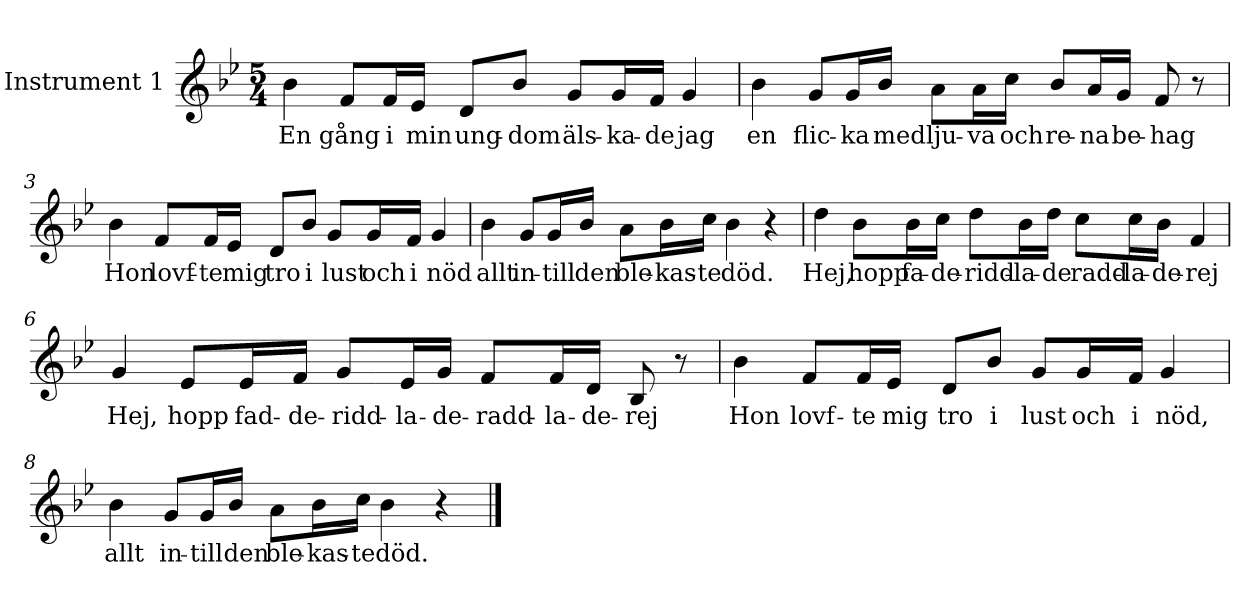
**kern	**text
*part1	*part1
*staff1	*staff1
*I"Instrument 1	*
*clefG2	*
*k[b-e-]	*
*B-:	*
*M5/4	*
=1	=1
!	!LO:LY:b
4b-\	En
!	!LO:LY:b
8f/L	gång
!	!LO:LY:b
16f/L	i
!	!LO:LY:b
16e-/JJ	min
!	!LO:LY:b
8d/L	ung-
!	!LO:LY:b
8b-/J	-dom
!	!LO:LY:b
8g/L	äls-
!	!LO:LY:b
16g/L	-ka-
!	!LO:LY:b
16f/JJ	-de
!	!LO:LY:b
4g/	jag
=2	=2
!	!LO:LY:b
4b-\	en
!	!LO:LY:b
8g/L	flic-
!	!LO:LY:b
16g/L	-ka
!	!LO:LY:b
16b-/JJ	med
!	!LO:LY:b
8a\L	lju-
!	!LO:LY:b
16a\L	-va
!	!LO:LY:b
16cc\JJ	och
!	!LO:LY:b
8b-/L	re-
!	!LO:LY:b
16a/L	-na
!	!LO:LY:b
16g/JJ	be-
!	!LO:LY:b
8f/	-hag
8r	.
=3	=3
!	!LO:LY:b
4b-\	Hon
!	!LO:LY:b
8f/L	lovf-
!	!LO:LY:b
16f/L	-te
!	!LO:LY:b
16e-/JJ	mig
!	!LO:LY:b
8d/L	tro
!	!LO:LY:b
8b-/J	i
!	!LO:LY:b
8g/L	lust
!	!LO:LY:b
16g/L	och
!	!LO:LY:b
16f/JJ	i
!	!LO:LY:b
4g/	nöd
=4	=4
!	!LO:LY:b
4b-\	allt
!	!LO:LY:b
8g/L	in-
!	!LO:LY:b
16g/L	-till
!	!LO:LY:b
16b-/JJ	den
!	!LO:LY:b
8a\L	ble-
!	!LO:LY:b
16b-\L	-kas-
!	!LO:LY:b
16cc\JJ	-te
!	!LO:LY:b
4b-\	död.
4r	.
!!LO:LB:g=z
=5	=5
!	!LO:LY:b
4dd\	Hej,
!	!LO:LY:b
8b-\L	hopp
!	!LO:LY:b
16b-\L	fa-
!	!LO:LY:b
16cc\JJ	-de-
!	!LO:LY:b
8dd\L	-ridd-
!	!LO:LY:b
16b-\L	-la-
!	!LO:LY:b
16dd\JJ	-de
!	!LO:LY:b
8cc\L	radd-
!	!LO:LY:b
16cc\L	-la-
!	!LO:LY:b
16b-\JJ	-de-
!	!LO:LY:b
4f/	-rej
=6	=6
!	!LO:LY:b
4g/	Hej,
!	!LO:LY:b
8e-/L	hopp
!	!LO:LY:b
16e-/L	fad-
!	!LO:LY:b
16f/JJ	-de-
!	!LO:LY:b
8g/L	-ridd-
!	!LO:LY:b
16e-/L	-la-
!	!LO:LY:b
16g/JJ	-de-
!	!LO:LY:b
8f/L	-radd-
!	!LO:LY:b
16f/L	-la-
!	!LO:LY:b
16d/JJ	-de-
!	!LO:LY:b
8B-/	-rej
8r	.
=7	=7
!	!LO:LY:b
4b-\	Hon
!	!LO:LY:b
8f/L	lovf-
!	!LO:LY:b
16f/L	-te
!	!LO:LY:b
16e-/JJ	mig
!	!LO:LY:b
8d/L	tro
!	!LO:LY:b
8b-/J	i
!	!LO:LY:b
8g/L	lust
!	!LO:LY:b
16g/L	och
!	!LO:LY:b
16f/JJ	i
!	!LO:LY:b
4g/	nöd,
=8	=8
!	!LO:LY:b
4b-\	allt
!	!LO:LY:b
8g/L	in-
!	!LO:LY:b
16g/L	-till
!	!LO:LY:b
16b-/JJ	den
!	!LO:LY:b
8a\L	ble-
!	!LO:LY:b
16b-\L	-kas-
!	!LO:LY:b
16cc\JJ	-te
!	!LO:LY:b
4b-\	död.
4r	.
==	==
*-	*-
